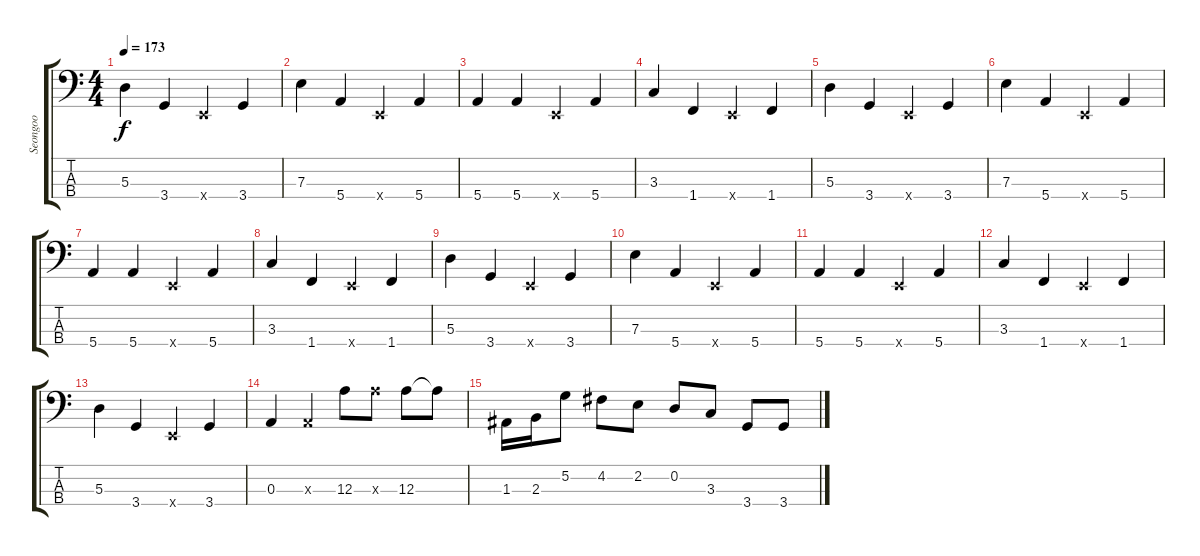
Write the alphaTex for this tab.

\track ("Seongoo" "Seongoo") {instrument electricbassfinger}
\staff {score tabs}
\tuning (G2 D2 A1 E1) {hide}
\ts (4 4)
\tempo 173
\clef f4
\ks c
5.3.4{dy f} 3.4.4 0.4{x}.4 3.4.4 |
7.3.4 5.4.4 0.4{x}.4 5.4.4 |
5.4.4 5.4.4 0.4{x}.4 5.4.4 |
3.3.4 1.4.4 0.4{x}.4 1.4.4 |
5.3.4 3.4.4 0.4{x}.4 3.4.4 |
7.3.4 5.4.4 0.4{x}.4 5.4.4 |
5.4.4 5.4.4 0.4{x}.4 5.4.4 |
3.3.4 1.4.4 0.4{x}.4 1.4.4 |
5.3.4 3.4.4 0.4{x}.4 3.4.4 |
7.3.4 5.4.4 0.4{x}.4 5.4.4 |
5.4.4 5.4.4 0.4{x}.4 5.4.4 |
3.3.4 1.4.4 0.4{x}.4 1.4.4 |
5.3.4 3.4.4 0.4{x}.4 3.4.4 |
0.3.4 0.3{x}.4 12.3.8 12.3{x}.8 12.3.8 12.3{t}.8 |
1.3.16 2.3.16 5.2.8 4.2.8 2.2.8 0.2.8 3.3.8 3.4.8 3.4.8
